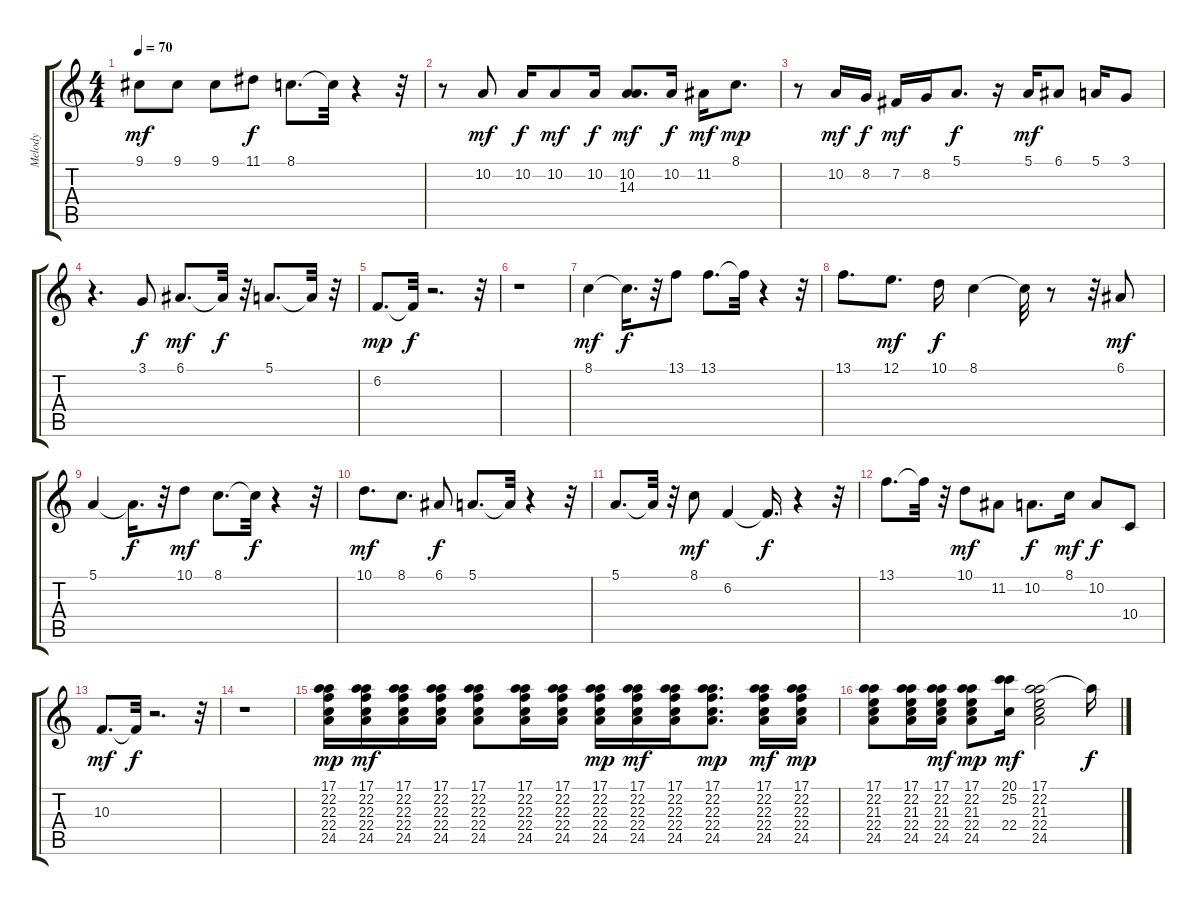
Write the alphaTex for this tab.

\track ("Melody" "Melody") {instrument flute}
\staff {score tabs}
\tuning (E4 B3 G3 D3 A2 E2) {hide}
\ts (4 4)
\tempo 70
\clef g2
\ks c
9.1.8{dy mf} 9.1.8 9.1.8 11.1.8{dy f} 8.1.8{d} 8.1{t}.32 r.4 r.32 |
r.8 10.2.8{dy mf} 10.2.16{dy f} 10.2.8{dy mf} 10.2.16{dy f} (10.2 14.3).8{d dy mf} 10.2.16{dy f} 11.2.16{dy mf} 8.1.8{d dy mp} |
r.8 10.2.16{dy mf} 8.2.16{dy f} 7.2.16{dy mf} 8.2.16 5.1.8{d dy f} r.16 5.1.16{dy mf} 6.1.8 5.1.16 3.1.8 |
r.4{d} 3.1.8{dy f} 6.1.8{d dy mf} 6.1{t}.32{dy f} r.32 5.1.8{d} 5.1{t}.32 r.32 |
6.2.8{d dy mp} 6.2{t}.32{dy f} r.2{d} r.32 |
r.1 |
8.1.4{dy mf} 8.1{t}.16{d dy f} r.32 13.1.8 13.1.8{d} 13.1{t}.32 r.4 r.32 |
13.1.8{d} 12.1.8{d dy mf} 10.1.16{dy f} 8.1.4 8.1{t}.32 r.8 r.32 6.1.8{dy mf} |
5.1.4 5.1{t}.16{d dy f} r.32 10.1.8{dy mf} 8.1.8{d} 8.1{t}.32{dy f} r.4 r.32 |
10.1.8{d dy mf} 8.1.8{d} 6.1.8{dy f} 5.1.8{d} 5.1{t}.32 r.4 r.32 |
5.1.8{d} 5.1{t}.32 r.32 8.1.8{dy mf} 6.2.4 6.2{t}.16{d dy f} r.4 r.32 |
13.1.8{d} 13.1{t}.32 r.32 10.1.8{dy mf} 11.2.8 10.2.8{d dy f} 8.1.16{dy mf} 10.2.8{dy f} 10.4.8 |
10.3.8{d dy mf} 10.3{t}.32{dy f} r.2{d} r.32 |
r.1 |
(17.1 22.2 22.3 22.4 24.5).16{dy mp} (17.1 22.2 22.3 22.4 24.5).16{dy mf} (17.1 22.2 22.3 22.4 24.5).16 (17.1 22.2 22.3 22.4 24.5).16 (17.1 22.2 22.3 22.4 24.5).8 (17.1 22.2 22.3 22.4 24.5).16 (17.1 22.2 22.3 22.4 24.5).16 (17.1 22.2 22.3 22.4 24.5).16{dy mp} (17.1 22.2 22.3 22.4 24.5).16{dy mf} (17.1 22.2 22.3 22.4 24.5).16 (17.1 22.2 22.3 22.4 24.5).8{d dy mp} (17.1 22.2 22.3 22.4 24.5).16{dy mf} (17.1 22.2 22.3 22.4 24.5).16{dy mp} |
(17.1 22.2 21.3 22.4 24.5).8 (17.1 22.2 21.3 22.4 24.5).16 (17.1 22.2 21.3 22.4 24.5).16{dy mf} (17.1 22.2 21.3 22.4 24.5).8{dy mp} (20.1 25.2 22.4).16{dy mf} (17.1 22.2 21.3 22.4 24.5).2 17.1{t}.16{dy f}
